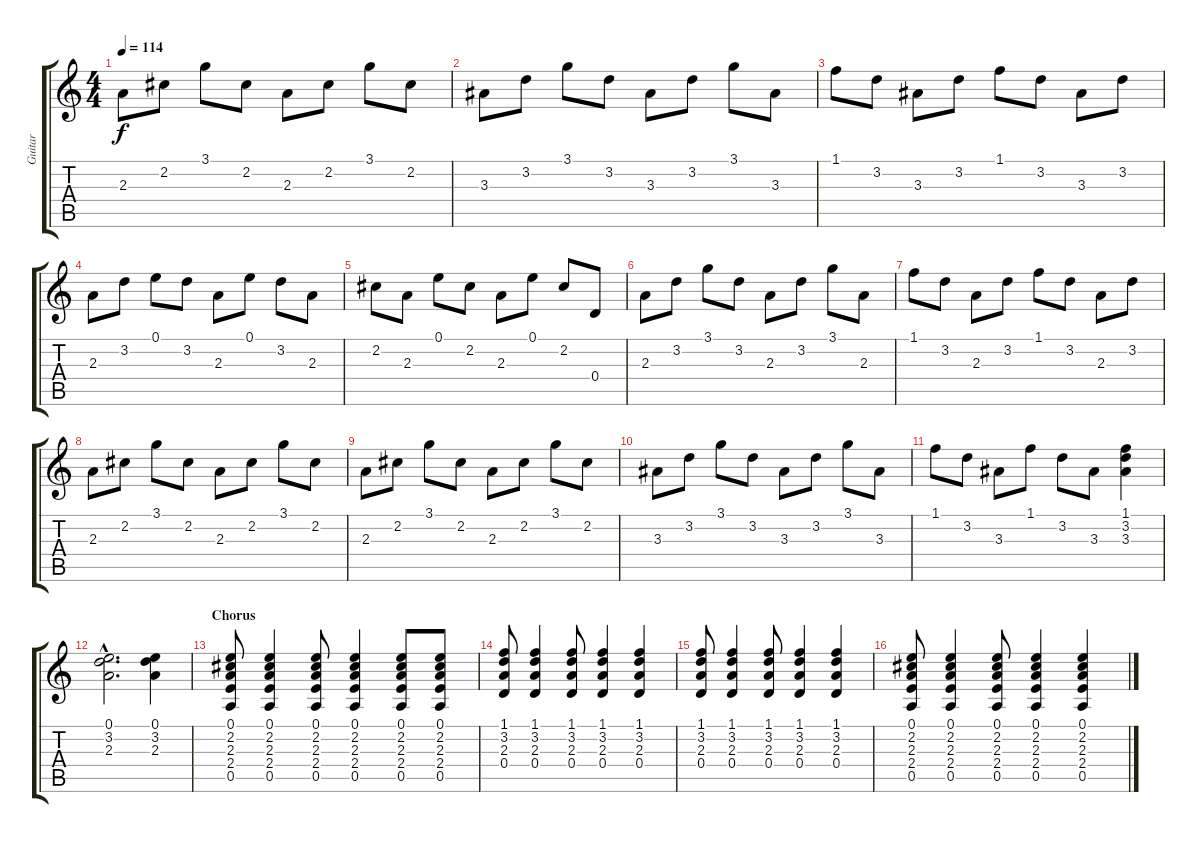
\track ("Guitar" "Guitar") {instrument distortionguitar}
\staff {score tabs}
\tuning (E4 B3 G3 D3 A2 E2) {hide}
\ts (4 4)
\tempo 114
\clef g2
\ks c
2.3.8{dy f} 2.2.8 3.1.8 2.2.8 2.3.8 2.2.8 3.1.8 2.2.8 |
3.3.8 3.2.8 3.1.8 3.2.8 3.3.8 3.2.8 3.1.8 3.3.8 |
1.1.8 3.2.8 3.3.8 3.2.8 1.1.8 3.2.8 3.3.8 3.2.8 |
2.3.8 3.2.8 0.1.8 3.2.8 2.3.8 0.1.8 3.2.8 2.3.8 |
2.2.8 2.3.8 0.1.8 2.2.8 2.3.8 0.1.8 2.2.8 0.4.8 |
2.3.8 3.2.8 3.1.8 3.2.8 2.3.8 3.2.8 3.1.8 2.3.8 |
1.1.8 3.2.8 2.3.8 3.2.8 1.1.8 3.2.8 2.3.8 3.2.8 |
2.3.8 2.2.8 3.1.8 2.2.8 2.3.8 2.2.8 3.1.8 2.2.8 |
2.3.8 2.2.8 3.1.8 2.2.8 2.3.8 2.2.8 3.1.8 2.2.8 |
3.3.8 3.2.8 3.1.8 3.2.8 3.3.8 3.2.8 3.1.8 3.3.8 |
1.1.8 3.2.8 3.3.8 1.1.8 3.2.8 3.3.8 (1.1 3.2 3.3).4 |
(0.1{hac} 3.2{hac} 2.3{hac}).2{d} (0.1 3.2 2.3).4 |
\section ("" "Chorus")
(0.1 2.2 2.3 2.4 0.5).8 (0.1 2.2 2.3 2.4 0.5).4 (0.1 2.2 2.3 2.4 0.5).8 (0.1 2.2 2.3 2.4 0.5).4 (0.1 2.2 2.3 2.4 0.5).8 (0.1 2.2 2.3 2.4 0.5).8 |
(1.1 3.2 2.3 0.4).8 (1.1 3.2 2.3 0.4).4 (1.1 3.2 2.3 0.4).8 (1.1 3.2 2.3 0.4).4 (1.1 3.2 2.3 0.4).4 |
(1.1 3.2 2.3 0.4).8 (1.1 3.2 2.3 0.4).4 (1.1 3.2 2.3 0.4).8 (1.1 3.2 2.3 0.4).4 (1.1 3.2 2.3 0.4).4 |
(0.1 2.2 2.3 2.4 0.5).8 (0.1 2.2 2.3 2.4 0.5).4 (0.1 2.2 2.3 2.4 0.5).8 (0.1 2.2 2.3 2.4 0.5).4 (0.1 2.2 2.3 2.4 0.5).4
